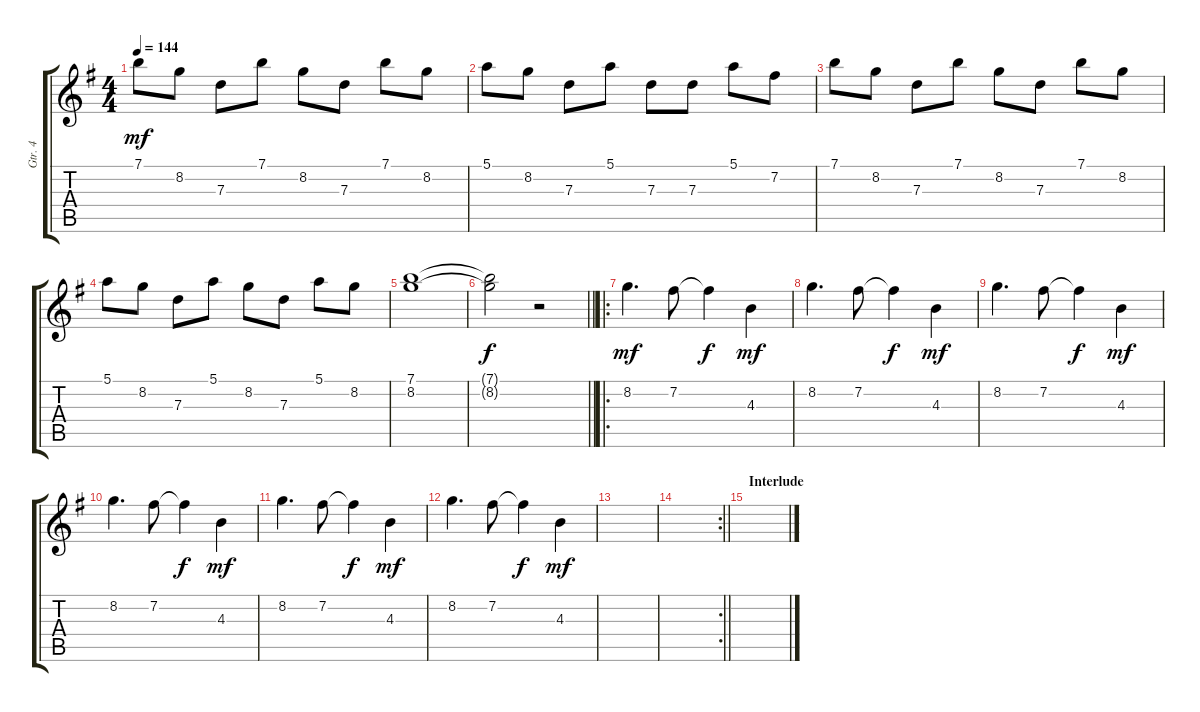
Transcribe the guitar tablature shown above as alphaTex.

\track ("Gtr. 4" "Gtr. 4") {instrument electricguitarjazz}
\staff {score tabs}
\tuning (E4 B3 G3 D3 A2 E2) {hide}
\ts (4 4)
\tempo 144
\clef g2
\ks g
7.1.8{dy mf} 8.2.8 7.3.8 7.1.8 8.2.8 7.3.8 7.1.8 8.2.8 |
5.1.8 8.2.8 7.3.8 5.1.8 7.3.8 7.3.8 5.1.8 7.2.8 |
7.1.8 8.2.8 7.3.8 7.1.8 8.2.8 7.3.8 7.1.8 8.2.8 |
5.1.8 8.2.8 7.3.8 5.1.8 8.2.8 7.3.8 5.1.8 8.2.8 |
(7.1 8.2).1 |
\barLineRight lightlight
(7.1{t} 8.2{t}).2{dy f} r.2 |
\ro
8.2.4{d dy mf instrument distortionguitar} 7.2.8 7.2{t}.4{dy f} 4.3.4{dy mf} |
8.2.4{d} 7.2.8 7.2{t}.4{dy f} 4.3.4{dy mf} |
8.2.4{d} 7.2.8 7.2{t}.4{dy f} 4.3.4{dy mf} |
8.2.4{d} 7.2.8 7.2{t}.4{dy f} 4.3.4{dy mf} |
8.2.4{d} 7.2.8 7.2{t}.4{dy f} 4.3.4{dy mf} |
8.2.4{d} 7.2.8 7.2{t}.4{dy f} 4.3.4{dy mf} |
|
\rc 2
\barLineRight lightlight
|
\section ("" "Interlude")
